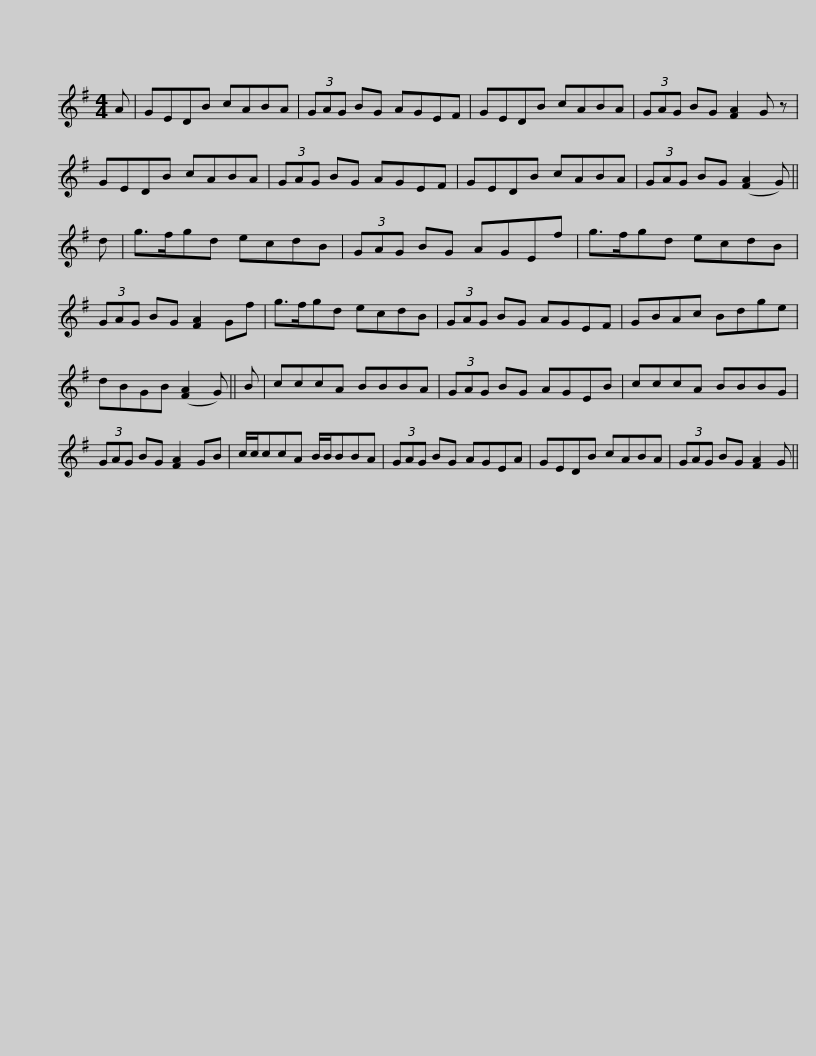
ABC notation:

X:1
L:1/8
M:4/4
I:linebreak $
K:G
V:1 treble
V:1
 A | GEDB cABA | (3GAG BG AGEF | GEDB cABA | (3GAG BG [FA]2 G z | %5
 GEDB cABA |$ (3GAG BG AGEF | GEDB cABA | (3GAG BG ([FA]2 G) || d | %10
 g>fgd ecdB | (3GAG BG AGEf |$ g>fgd ecdB | (3GAG BG [FA]2 Gf | g>fgd ecdB | %15
 (3GAG BG AGEF | GBAc Bdge |$ dBGB ([FA]2 G) || B | cccA BBBA | %20
 (3GAG BG AGEB | cccA BBBG | (3GAG BG [FA]2 GB |$ c/c/ccA B/B/BBA | (3GAG BG AGEA | %25
 GEDB cABA | (3GAG BG [FA]2 G || %27
